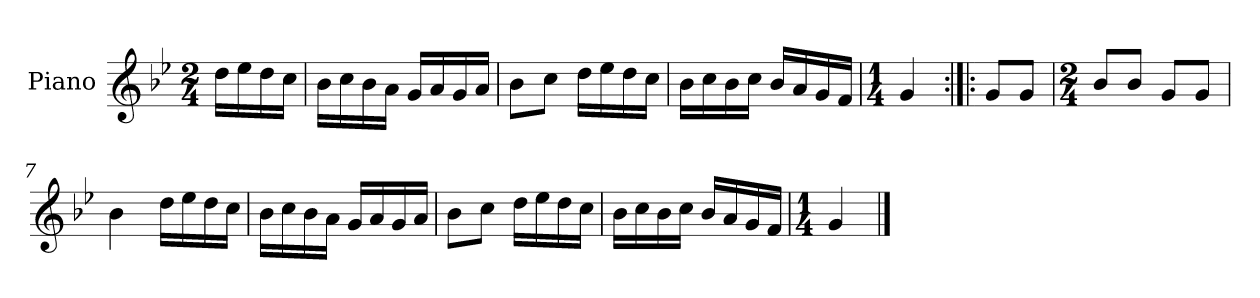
**kern
*part1
*staff1
*I"Piano
*I'Pno.
*clefG2
*k[b-e-]
*M2/4
=
16dd\LL
16ee-\
16dd\
16cc\JJ
=1
16b-\LL
16cc\
16b-\
16a\JJ
16g/LL
16a/
16g/
16a/JJ
=2
8b-\L
8cc\J
16dd\LL
16ee-\
16dd\
16cc\JJ
=3
16b-\LL
16cc\
16b-\
16cc\JJ
16b-/LL
16a/
16g/
16f/JJ
=4
*M1/4
4g/
=5:|!|:
8g/L
8g/J
=6
*M2/4
8b-/L
8b-/J
8g/L
8g/J
!!LO:LB:g=z
=7
4b-\
16dd\LL
16ee-\
16dd\
16cc\JJ
=8
16b-\LL
16cc\
16b-\
16a\JJ
16g/LL
16a/
16g/
16a/JJ
=9
8b-\L
8cc\J
16dd\LL
16ee-\
16dd\
16cc\JJ
=10
16b-\LL
16cc\
16b-\
16cc\JJ
16b-/LL
16a/
16g/
16f/JJ
=11
*M1/4
4g/
==
*-
